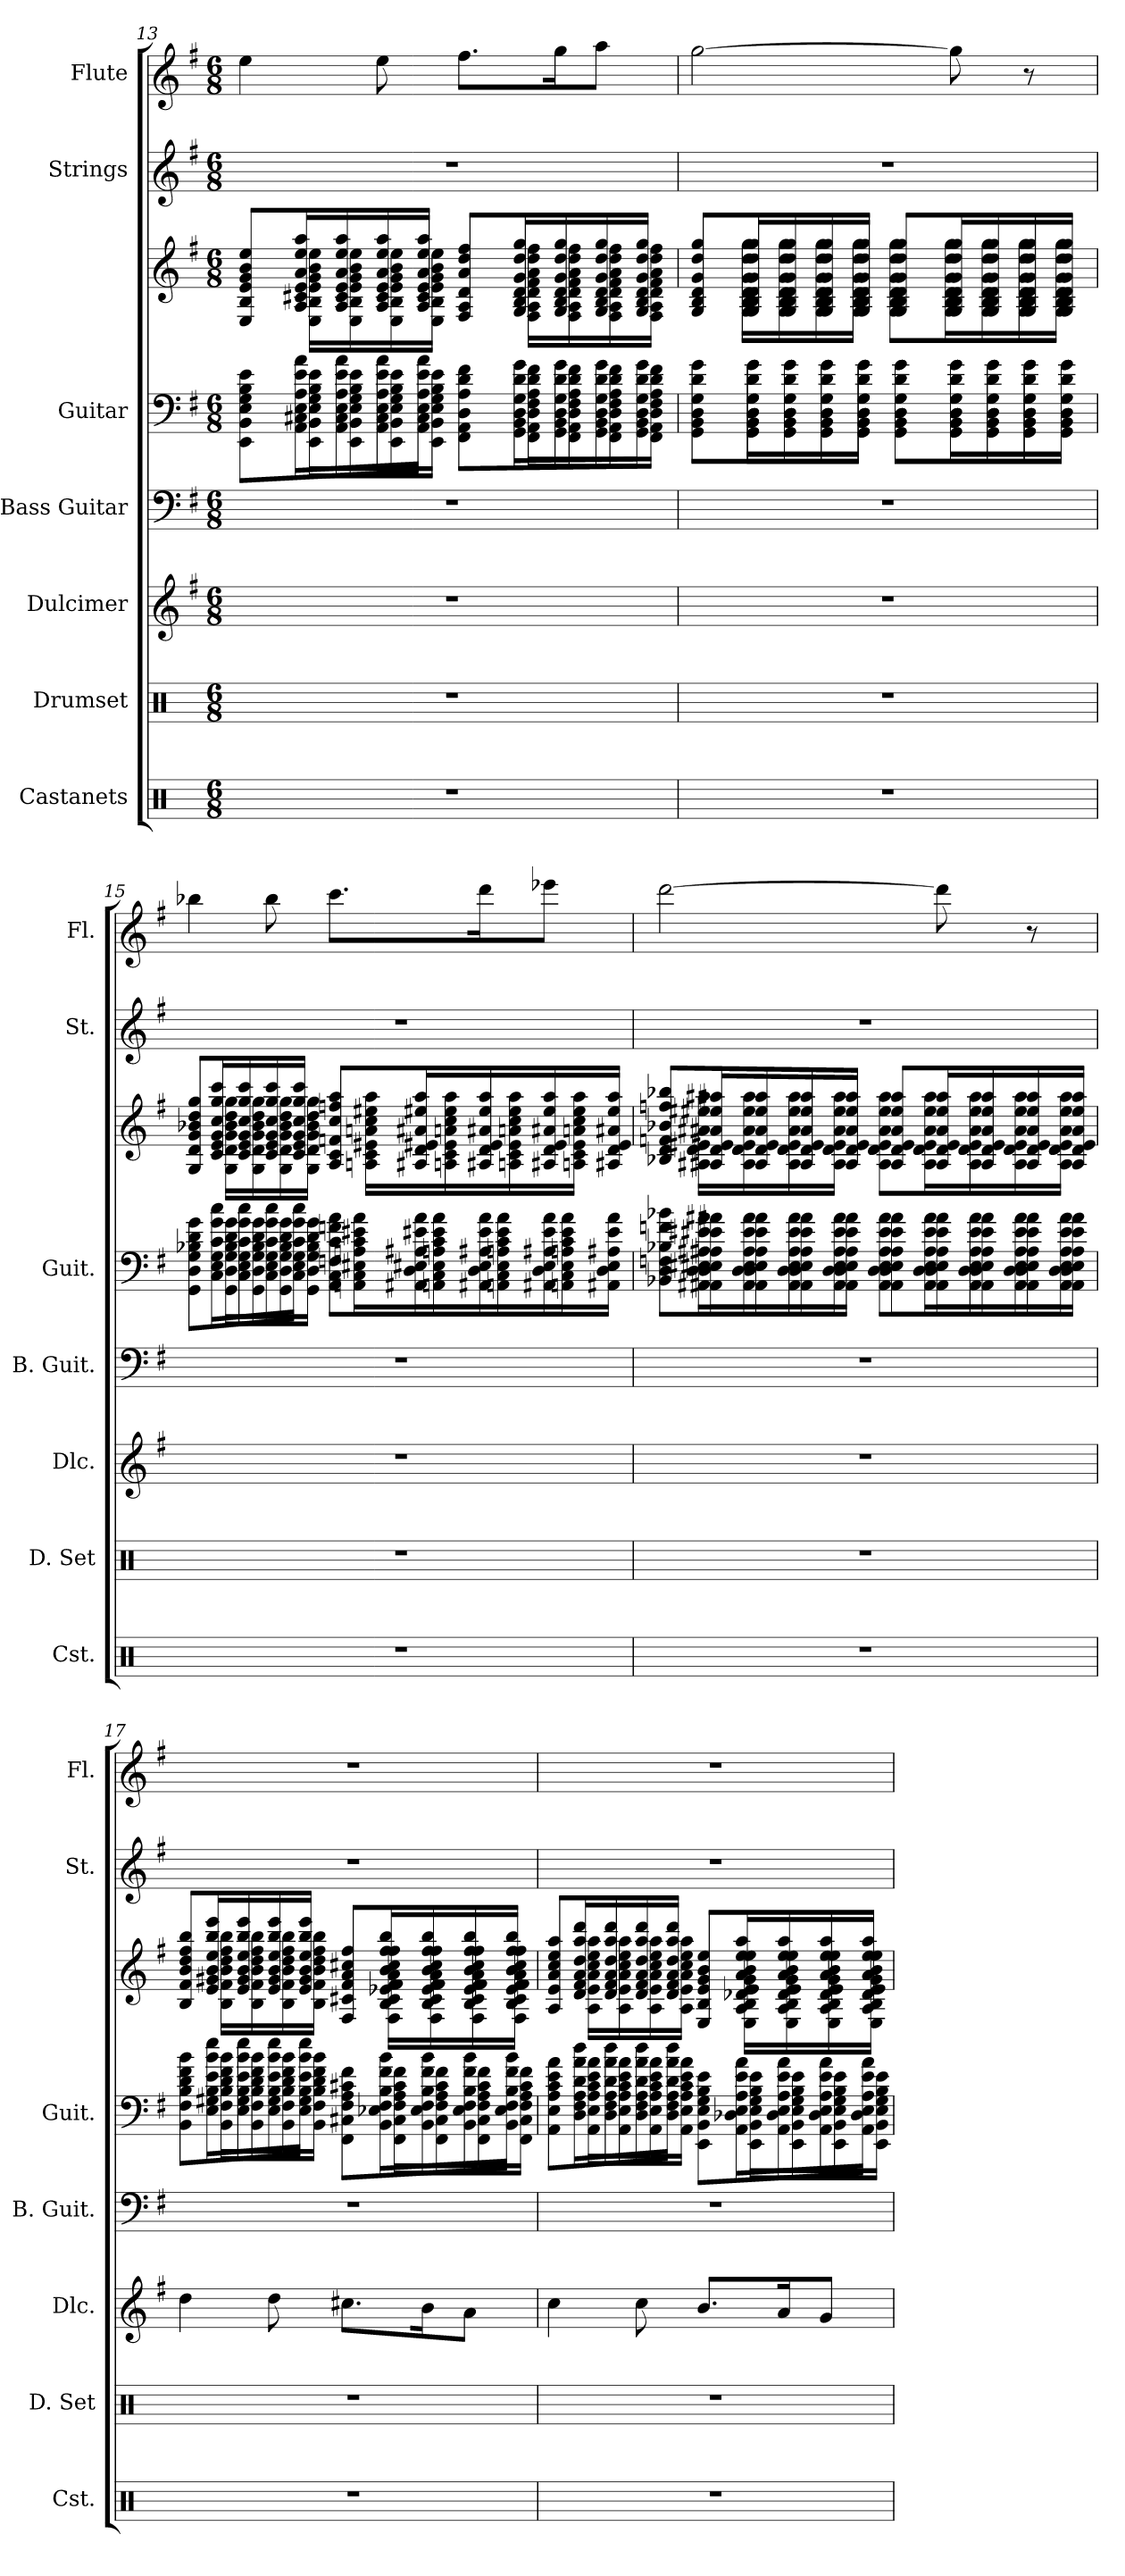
**kern	**kern	**kern	**kern	**kern	**kern	**kern	**kern
*part7	*part6	*part5	*part4	*part3	*part3	*part2	*part1
*staff8	*staff7	*staff6	*staff5	*staff4	*staff3	*staff2	*staff1
*I"Castanets	*I"Drumset	*I"Dulcimer	*I"Bass Guitar	*I"Guitar	*	*I"Strings	*I"Flute
*I'Cst.	*I'D. Set	*I'Dlc.	*I'B. Guit.	*I'Guit.	*	*I'St.	*I'Fl.
*clefX	*clefX	*clefG2	*clefF4	*	*clefG2	*clefG2	*clefG2
*	*	*	*ITrd7c12	*ITrd7c12	*ITrd7c12	*	*
*k[]	*k[]	*k[f#]	*k[f#]	*k[f#]	*k[f#]	*k[f#]	*k[f#]
*M6/8	*M6/8	*M6/8	*M6/8	*M6/8	*M6/8	*M6/8	*M6/8
=13	=13	=13	=13	=13	=13	=13	=13
*	*	*	*	*^	*^	*	*
2.r	2.r	2.r	2.r	8EEE\ 8BBB\ 8EE\ 8GG\ 8BB\ 8E\L	8ryy	8EE/ 8BB/ 8E/ 8G/ 8B/ 8e/L	8ryy	2.r	4ee\
.	.	.	.	16AAA\ 16CC#\ 16AA\ 16EE\ 16E\ 16A\L	16EEE\ 16BBB\ 16EE\ 16BB\ 16GG\ 16E\LL	16AA/ 16C#X/ 16E/ 16A/ 16e/ 16a/L	16EE\ 16BB\ 16E\ 16G\ 16B\ 16e\LL	.	.
.	.	.	.	16AAA\ 16CC#\ 16AA\ 16EE\ 16E\ 16A\	16EEE\ 16BBB\ 16EE\ 16BB\ 16GG\ 16E\	16AA/ 16C#/ 16E/ 16A/ 16e/ 16a/	16EE\ 16BB\ 16E\ 16G\ 16B\ 16e\	.	.
.	.	.	.	16AAA\ 16CC#\ 16AA\ 16EE\ 16E\ 16A\	16EEE\ 16BBB\ 16EE\ 16BB\ 16GG\ 16E\	16AA/ 16C#/ 16E/ 16A/ 16e/ 16a/	16EE\ 16BB\ 16E\ 16G\ 16B\ 16e\	.	8ee\
.	.	.	.	16AAA\ 16CC#\ 16AA\ 16EE\ 16E\ 16A\JJ	16EEE\ 16BBB\ 16EE\ 16BB\ 16GG\ 16E\JJ	16AA/ 16C#/ 16E/ 16A/ 16e/ 16a/JJ	16EE\ 16BB\ 16E\ 16G\ 16B\ 16e\JJ	.	.
.	.	.	.	8FFF#\ 8AAA\ 8DD\ 8AA\ 8D\ 8F#\L	8ryy	8FF#/ 8AA/ 8D/ 8A/ 8d/ 8f#/L	8ryy	.	8.ff#\L
.	.	.	.	16GGG\ 16BBB\ 16GG\ 16DD\ 16D\ 16G\L	16FFF#\ 16FF#\ 16AAA\ 16DD\ 16AA\ 16D\ 16F#\LL	16GG/ 16BB/ 16D/ 16G/ 16d/ 16g/L	16FF#\ 16AA\ 16D\ 16F#\ 16A\ 16d\ 16f#\LL	.	.
.	.	.	.	16GGG\ 16BBB\ 16GG\ 16DD\ 16D\ 16G\	16FFF#\ 16FF#\ 16AAA\ 16DD\ 16AA\ 16D\ 16F#\	16GG/ 16BB/ 16D/ 16G/ 16d/ 16g/	16FF#\ 16AA\ 16D\ 16F#\ 16A\ 16d\ 16f#\	.	16gg\K
.	.	.	.	16GGG\ 16BBB\ 16GG\ 16DD\ 16D\ 16G\	16FFF#\ 16FF#\ 16AAA\ 16DD\ 16AA\ 16D\ 16F#\	16GG/ 16BB/ 16D/ 16G/ 16d/ 16g/	16FF#\ 16AA\ 16D\ 16F#\ 16A\ 16d\ 16f#\	.	8aa\J
.	.	.	.	16GGG\ 16BBB\ 16GG\ 16DD\ 16D\ 16G\JJ	16FFF#\ 16FF#\ 16AAA\ 16DD\ 16AA\ 16D\ 16F#\JJ	16GG/ 16BB/ 16D/ 16G/ 16d/ 16g/JJ	16FF#\ 16AA\ 16D\ 16F#\ 16A\ 16d\ 16f#\JJ	.	.
=14	=14	=14	=14	=14	=14	=14	=14	=14	=14
2.r	2.r	2.r	2.r	8GGG\ 8BBB\ 8DD\ 8GG\ 8D\ 8G\L	8ryy	8GG/ 8BB/ 8D/ 8G/ 8d/ 8g/L	8ryy	2.r	[2gg\
.	.	.	.	16GGG\ 16BBB\ 16DD\ 16GG\ 16D\ 16G\L	16GGG\ 16BBB\ 16DD\ 16GG\ 16D\ 16G\LL	16GG/ 16BB/ 16D/ 16G/ 16d/ 16g/L	16GG\ 16BB\ 16D\ 16G\ 16d\ 16g\LL	.	.
.	.	.	.	16GGG\ 16BBB\ 16DD\ 16GG\ 16D\ 16G\	16GGG\ 16BBB\ 16DD\ 16GG\ 16D\ 16G\	16GG/ 16BB/ 16D/ 16G/ 16d/ 16g/	16GG\ 16BB\ 16D\ 16G\ 16d\ 16g\	.	.
.	.	.	.	16GGG\ 16BBB\ 16DD\ 16GG\ 16D\ 16G\	16GGG\ 16BBB\ 16DD\ 16GG\ 16D\ 16G\	16GG/ 16BB/ 16D/ 16G/ 16d/ 16g/	16GG\ 16BB\ 16D\ 16G\ 16d\ 16g\	.	.
.	.	.	.	16GGG\ 16BBB\ 16DD\ 16GG\ 16D\ 16G\JJ	16GGG\ 16BBB\ 16DD\ 16GG\ 16D\ 16G\JJ	16GG/ 16BB/ 16D/ 16G/ 16d/ 16g/JJ	16GG\ 16BB\ 16D\ 16G\ 16d\ 16g\JJ	.	.
.	.	.	.	8GGG\ 8BBB\ 8DD\ 8GG\ 8D\ 8G\L	8GGG\ 8BBB\ 8DD\ 8GG\ 8D\ 8G\L	8GG/ 8BB/ 8D/ 8G/ 8d/ 8g/L	8GG\ 8BB\ 8D\ 8G\ 8d\ 8g\L	.	.
.	.	.	.	16GGG\ 16BBB\ 16DD\ 16GG\ 16D\ 16G\L	16GGG\ 16BBB\ 16DD\ 16GG\ 16D\ 16G\L	16GG/ 16BB/ 16D/ 16G/ 16d/ 16g/L	16GG\ 16BB\ 16D\ 16G\ 16d\ 16g\L	.	8gg\]
.	.	.	.	16GGG\ 16BBB\ 16DD\ 16GG\ 16D\ 16G\	16GGG\ 16BBB\ 16DD\ 16GG\ 16D\ 16G\	16GG/ 16BB/ 16D/ 16G/ 16d/ 16g/	16GG\ 16BB\ 16D\ 16G\ 16d\ 16g\	.	.
.	.	.	.	16GGG\ 16BBB\ 16DD\ 16GG\ 16D\ 16G\	16GGG\ 16BBB\ 16DD\ 16GG\ 16D\ 16G\	16GG/ 16BB/ 16D/ 16G/ 16d/ 16g/	16GG\ 16BB\ 16D\ 16G\ 16d\ 16g\	.	8r
.	.	.	.	16GGG\ 16BBB\ 16DD\ 16GG\ 16D\ 16G\JJ	16GGG\ 16BBB\ 16DD\ 16GG\ 16D\ 16G\JJ	16GG/ 16BB/ 16D/ 16G/ 16d/ 16g/JJ	16GG\ 16BB\ 16D\ 16G\ 16d\ 16g\JJ	.	.
=15	=15	=15	=15	=15	=15	=15	=15	=15	=15
2.r	2.r	2.r	2.r	8GGG\ 8DD\ 8GG\ 8BB-\ 8D\ 8G\L	8ryy	8GG/ 8D/ 8G/ 8B-X/ 8d/ 8g/L	8ryy	2.r	4bb-X\
.	.	.	.	16CC\ 16C\ 16EE\ 16GG\ 16G\ 16c\L	16GGG\ 16DD\ 16D\ 16GG\ 16BB-\ 16G\LL	16C/ 16E/ 16G/ 16c/ 16g/ 16cc/L	16GG\ 16D\ 16G\ 16B-\ 16d\ 16g\LL	.	.
.	.	.	.	16CC\ 16C\ 16EE\ 16GG\ 16G\ 16c\	16GGG\ 16DD\ 16D\ 16GG\ 16BB-\ 16G\	16C/ 16E/ 16G/ 16c/ 16g/ 16cc/	16GG\ 16D\ 16G\ 16B-\ 16d\ 16g\	.	.
.	.	.	.	16CC\ 16C\ 16EE\ 16GG\ 16G\ 16c\	16GGG\ 16DD\ 16D\ 16GG\ 16BB-\ 16G\	16C/ 16E/ 16G/ 16c/ 16g/ 16cc/	16GG\ 16D\ 16G\ 16B-\ 16d\ 16g\	.	8bb-\
.	.	.	.	16CC\ 16C\ 16EE\ 16GG\ 16G\ 16c\JJ	16GGG\ 16DD\ 16D\ 16GG\ 16BB-\ 16G\JJ	16C/ 16E/ 16G/ 16c/ 16g/ 16cc/JJ	16GG\ 16D\ 16G\ 16B-\ 16d\ 16g\JJ	.	.
.	.	.	.	8AAA\ 8CC\ 8FF\ 8C\ 8F\ 8A\L	8ryy	8AA/ 8C/ 8Fn/ 8c/ 8fn/ 8a/L	8ryy	.	8.ccc\L
.	.	.	.	16AA#\ 16AAA#\ 16DD\ 16EE#\ 16E#\ 16A\L	16AAA\ 16CC\ 16C\ 16EE#\ 16E#\ 16AA\ 16A\LL	16AA#X/ 16D/ 16E#X/ 16A#X/ 16e#X/ 16a/L	16AAn\ 16C\ 16E#\ 16An\ 16c\ 16e#\ 16a\LL	.	.
.	.	.	.	16AA#\ 16AAA#\ 16DD\ 16EE#\ 16E#\ 16A\	16AAA\ 16CC\ 16C\ 16EE#\ 16E#\ 16AA\ 16A\	16AA#X/ 16D/ 16E#/ 16A#X/ 16e#/ 16a/	16AAn\ 16C\ 16E#\ 16An\ 16c\ 16e#\ 16a\	.	16ddd\K
.	.	.	.	16AA#\ 16AAA#\ 16DD\ 16EE#\ 16E#\ 16A\	16AAA\ 16CC\ 16C\ 16EE#\ 16E#\ 16AA\ 16A\	16AA#X/ 16D/ 16E#/ 16A#X/ 16e#/ 16a/	16AAn\ 16C\ 16E#\ 16An\ 16c\ 16e#\ 16a\	.	8eee-X\J
.	.	.	.	16AA#\ 16AAA#\ 16DD\ 16EE#\ 16E#\ 16A\JJ	16AAA\ 16CC\ 16C\ 16EE#\ 16E#\ 16AA\ 16A\JJ	16AA#X/ 16D/ 16E#/ 16A#X/ 16e#/ 16a/JJ	16AAn\ 16C\ 16E#\ 16An\ 16c\ 16e#\ 16a\JJ	.	.
!!LO:LB:g=z
=16	=16	=16	=16	=16	=16	=16	=16	=16	=16
2.r	2.r	2.r	2.r	8FF\ 8BBB-\ 8BB-\ 8DD\ 8F\ 8B-\L	8ryy	8BB-X/ 8D/ 8Fn/ 8B-X/ 8fn/ 8b-X/L	8ryy	2.r	[2ddd\
.	.	.	.	16AAA#\ 16AA#\ 16DD\ 16EE#\ 16E#\ 16A#\L	16AA#\ 16AAA#\ 16DD\ 16EE#\ 16E#\ 16A#\LL	16AA#X/ 16D/ 16E#X/ 16A#X/ 16e#X/ 16a#X/L	16AA#\ 16D\ 16E#\ 16A#\ 16e#\ 16a#\LL	.	.
.	.	.	.	16AAA#\ 16AA#\ 16DD\ 16EE#\ 16E#\ 16A#\	16AA#\ 16AAA#\ 16DD\ 16EE#\ 16E#\ 16A#\	16AA#/ 16D/ 16E#/ 16A#/ 16e#/ 16a#/	16AA#\ 16D\ 16E#\ 16A#\ 16e#\ 16a#\	.	.
.	.	.	.	16AAA#\ 16AA#\ 16DD\ 16EE#\ 16E#\ 16A#\	16AA#\ 16AAA#\ 16DD\ 16EE#\ 16E#\ 16A#\	16AA#/ 16D/ 16E#/ 16A#/ 16e#/ 16a#/	16AA#\ 16D\ 16E#\ 16A#\ 16e#\ 16a#\	.	.
.	.	.	.	16AAA#\ 16AA#\ 16DD\ 16EE#\ 16E#\ 16A#\JJ	16AA#\ 16AAA#\ 16DD\ 16EE#\ 16E#\ 16A#\JJ	16AA#/ 16D/ 16E#/ 16A#/ 16e#/ 16a#/JJ	16AA#\ 16D\ 16E#\ 16A#\ 16e#\ 16a#\JJ	.	.
.	.	.	.	8AAA#\ 8AA#\ 8DD\ 8EE#\ 8E#\ 8A#\L	8AA#\ 8AAA#\ 8DD\ 8EE#\ 8E#\ 8A#\L	8AA#/ 8D/ 8E#/ 8A#/ 8e#/ 8a#/L	8AA#\ 8D\ 8E#\ 8A#\ 8e#\ 8a#\L	.	.
.	.	.	.	16AAA#\ 16AA#\ 16DD\ 16EE#\ 16E#\ 16A#\L	16AA#\ 16AAA#\ 16DD\ 16EE#\ 16E#\ 16A#\L	16AA#/ 16D/ 16E#/ 16A#/ 16e#/ 16a#/L	16AA#\ 16D\ 16E#\ 16A#\ 16e#\ 16a#\L	.	8ddd\]
.	.	.	.	16AAA#\ 16AA#\ 16DD\ 16EE#\ 16E#\ 16A#\	16AA#\ 16AAA#\ 16DD\ 16EE#\ 16E#\ 16A#\	16AA#/ 16D/ 16E#/ 16A#/ 16e#/ 16a#/	16AA#\ 16D\ 16E#\ 16A#\ 16e#\ 16a#\	.	.
.	.	.	.	16AAA#\ 16AA#\ 16DD\ 16EE#\ 16E#\ 16A#\	16AA#\ 16AAA#\ 16DD\ 16EE#\ 16E#\ 16A#\	16AA#/ 16D/ 16E#/ 16A#/ 16e#/ 16a#/	16AA#\ 16D\ 16E#\ 16A#\ 16e#\ 16a#\	.	8r
.	.	.	.	16AAA#\ 16AA#\ 16DD\ 16EE#\ 16E#\ 16A#\JJ	16AA#\ 16AAA#\ 16DD\ 16EE#\ 16E#\ 16A#\JJ	16AA#/ 16D/ 16E#/ 16A#/ 16e#/ 16a#/JJ	16AA#\ 16D\ 16E#\ 16A#\ 16e#\ 16a#\JJ	.	.
=17	=17	=17	=17	=17	=17	=17	=17	=17	=17
2.r	2.r	4dd\	2.r	8BBB\ 8FF#\ 8BB\ 8D\ 8F#\ 8B\L	8ryy	8BB/ 8F#/ 8B/ 8d/ 8f#/ 8b/L	8ryy	2.r	2.r
.	.	.	.	16BB\ 16E\ 16EE\ 16GG#\ 16B\ 16e\L	16BBB\ 16FF#\ 16F#\ 16B\ 16BB\ 16D\LL	16E/ 16G#X/ 16B/ 16e/ 16b/ 16ee/L	16BB\ 16F#\ 16B\ 16d\ 16f#\ 16b\LL	.	.
.	.	.	.	16BB\ 16E\ 16EE\ 16GG#\ 16B\ 16e\	16BBB\ 16FF#\ 16F#\ 16B\ 16BB\ 16D\	16E/ 16G#/ 16B/ 16e/ 16b/ 16ee/	16BB\ 16F#\ 16B\ 16d\ 16f#\ 16b\	.	.
.	.	8dd\	.	16BB\ 16E\ 16EE\ 16GG#\ 16B\ 16e\	16BBB\ 16FF#\ 16F#\ 16B\ 16BB\ 16D\	16E/ 16G#/ 16B/ 16e/ 16b/ 16ee/	16BB\ 16F#\ 16B\ 16d\ 16f#\ 16b\	.	.
.	.	.	.	16BB\ 16E\ 16EE\ 16GG#\ 16B\ 16e\JJ	16BBB\ 16FF#\ 16F#\ 16B\ 16BB\ 16D\JJ	16E/ 16G#/ 16B/ 16e/ 16b/ 16ee/JJ	16BB\ 16F#\ 16B\ 16d\ 16f#\ 16b\JJ	.	.
.	.	8.cc#X\L	.	8FFF#\ 8CC#\ 8FF#\ 8AA\ 8C#\ 8F#\L	8ryy	8FF#/ 8C#X/ 8F#/ 8A/ 8c#X/ 8f#/L	8ryy	.	.
.	.	.	.	16BBB\ 16BB\ 16EE-\ 16FF#\ 16F#\ 16B\L	16FFF#\ 16AA\ 16CC#\ 16FF#\ 16F#\ 16C#\LL	16BB/ 16E-X/ 16F#/ 16B/ 16f#/ 16b/L	16FF#\ 16C#\ 16F#\ 16A\ 16c#\ 16f#\LL	.	.
.	.	16b\K	.	16BBB\ 16BB\ 16EE-\ 16FF#\ 16F#\ 16B\	16FFF#\ 16AA\ 16CC#\ 16FF#\ 16F#\ 16C#\	16BB/ 16E-/ 16F#/ 16B/ 16f#/ 16b/	16FF#\ 16C#\ 16F#\ 16A\ 16c#\ 16f#\	.	.
.	.	8a\J	.	16BBB\ 16BB\ 16EE-\ 16FF#\ 16F#\ 16B\	16FFF#\ 16AA\ 16CC#\ 16FF#\ 16F#\ 16C#\	16BB/ 16E-/ 16F#/ 16B/ 16f#/ 16b/	16FF#\ 16C#\ 16F#\ 16A\ 16c#\ 16f#\	.	.
.	.	.	.	16BBB\ 16BB\ 16EE-\ 16FF#\ 16F#\ 16B\JJ	16FFF#\ 16AA\ 16CC#\ 16FF#\ 16F#\ 16C#\JJ	16BB/ 16E-/ 16F#/ 16B/ 16f#/ 16b/JJ	16FF#\ 16C#\ 16F#\ 16A\ 16c#\ 16f#\JJ	.	.
=18	=18	=18	=18	=18	=18	=18	=18	=18	=18
2.r	2.r	4cc\	2.r	8AAA\ 8EE\ 8AA\ 8C\ 8E\ 8A\L	8ryy	8AA/ 8E/ 8A/ 8c/ 8e/ 8a/L	8ryy	2.r	2.r
.	.	.	.	16AA\ 16D\ 16DD\ 16FF#\ 16A\ 16d\L	16AAA\ 16EE\ 16E\ 16AA\ 16A\ 16C\LL	16D/ 16F#/ 16A/ 16d/ 16a/ 16dd/L	16AA\ 16E\ 16A\ 16c\ 16e\ 16a\LL	.	.
.	.	.	.	16AA\ 16D\ 16DD\ 16FF#\ 16A\ 16d\	16AAA\ 16EE\ 16E\ 16AA\ 16A\ 16C\	16D/ 16F#/ 16A/ 16d/ 16a/ 16dd/	16AA\ 16E\ 16A\ 16c\ 16e\ 16a\	.	.
.	.	8cc\	.	16AA\ 16D\ 16DD\ 16FF#\ 16A\ 16d\	16AAA\ 16EE\ 16E\ 16AA\ 16A\ 16C\	16D/ 16F#/ 16A/ 16d/ 16a/ 16dd/	16AA\ 16E\ 16A\ 16c\ 16e\ 16a\	.	.
.	.	.	.	16AA\ 16D\ 16DD\ 16FF#\ 16A\ 16d\JJ	16AAA\ 16EE\ 16E\ 16AA\ 16A\ 16C\JJ	16D/ 16F#/ 16A/ 16d/ 16a/ 16dd/JJ	16AA\ 16E\ 16A\ 16c\ 16e\ 16a\JJ	.	.
.	.	8.b/L	.	8EEE\ 8BBB\ 8EE\ 8GG\ 8BB\ 8E\L	8ryy	8EE/ 8BB/ 8E/ 8G/ 8B/ 8e/L	8ryy	.	.
.	.	.	.	16AAA\ 16DD-\ 16AA\ 16EE\ 16E\ 16A\L	16EEE\ 16GG\ 16BBB\ 16EE\ 16BB\ 16E\LL	16AA/ 16D-X/ 16E/ 16A/ 16e/ 16a/L	16EE\ 16BB\ 16E\ 16G\ 16B\ 16e\LL	.	.
.	.	16a/K	.	16AAA\ 16DD-\ 16AA\ 16EE\ 16E\ 16A\	16EEE\ 16GG\ 16BBB\ 16EE\ 16BB\ 16E\	16AA/ 16D-/ 16E/ 16A/ 16e/ 16a/	16EE\ 16BB\ 16E\ 16G\ 16B\ 16e\	.	.
.	.	8g/J	.	16AAA\ 16DD-\ 16AA\ 16EE\ 16E\ 16A\	16EEE\ 16GG\ 16BBB\ 16EE\ 16BB\ 16E\	16AA/ 16D-/ 16E/ 16A/ 16e/ 16a/	16EE\ 16BB\ 16E\ 16G\ 16B\ 16e\	.	.
.	.	.	.	16AAA\ 16DD-\ 16AA\ 16EE\ 16E\ 16A\JJ	16EEE\ 16GG\ 16BBB\ 16EE\ 16BB\ 16E\JJ	16AA/ 16D-/ 16E/ 16A/ 16e/ 16a/JJ	16EE\ 16BB\ 16E\ 16G\ 16B\ 16e\JJ	.	.
*	*	*	*	*v	*v	*	*	*	*
*	*	*	*	*	*v	*v	*	*
=	=	=	=	=	=	=	=
*-	*-	*-	*-	*-	*-	*-	*-
